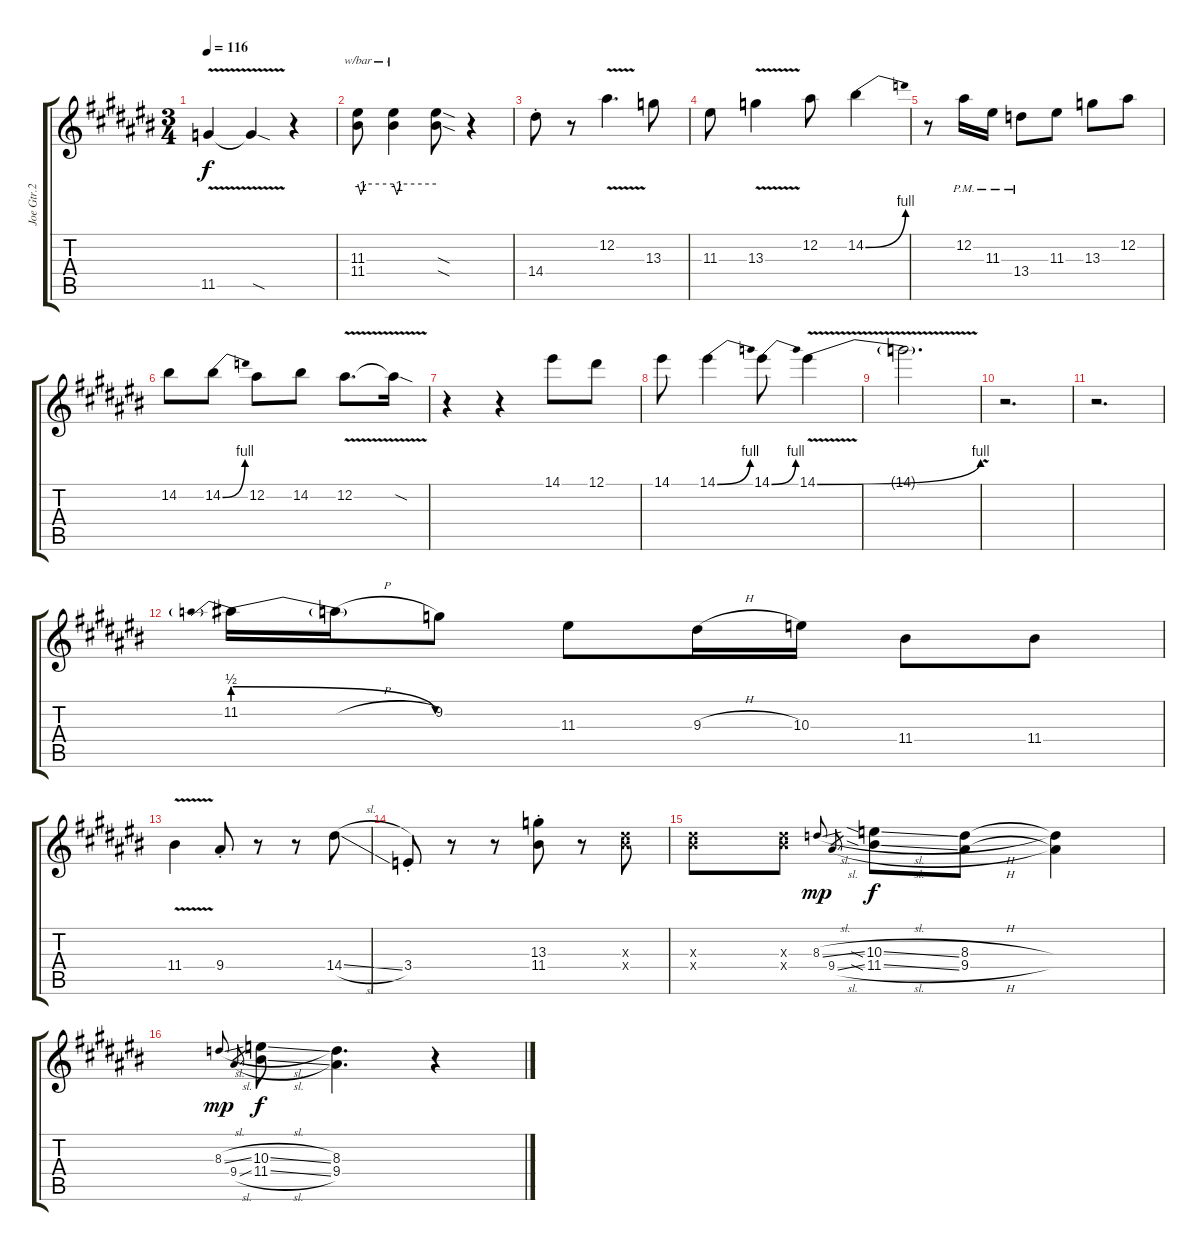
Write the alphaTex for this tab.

\track ("Joe Gtr.2" "Joe Gtr.2") {instrument overdrivenguitar}
\staff {score tabs}
\tuning (Eb4 Bb3 Gb3 Db3 Ab2 Eb2) {hide}
\ts (3 4)
\tempo 116
\clef g2
\ks c#
11.5{v}.4{dy f} 11.5{sod t}.4 r.4 |
(11.3 11.4).8{tbe (custom default 0 0 5 -4 13 0 60 0)} (11.3{t} 11.4{t}).4{tbe (custom default 0 0 5 -4 10 0 60 0)} (11.3{sod t} 11.4{sod t}).8 r.4 |
14.4{st}.8 r.8 12.2{v}.4{d} 13.3.8 |
11.3.8 13.3{v}.4 12.2.8 14.2{be (bend 0 0 60 4)}.4 |
r.8 12.2{pm}.16 11.3{pm}.16 13.4{pm}.8 11.3.8 13.3.8 12.2.8 |
14.2.8 14.2{be (bend 0 0 60 4)}.8 12.2.8 14.2.8 12.2{v}.8{d} 12.2{sod t}.16 |
r.4 r.4 14.1.8 12.1.8 |
14.1.8 14.1{be (bend 0 0 60 4)}.4 14.1{be (bend 0 0 60 4)}.8 14.1{be (bend 0 0 60 4) v}.4 |
14.1{v t}.2{d} |
r.2{d} |
r.2{d} |
11.2{be (prebendrelease 0 2 60 0)}.16 11.2{h t}.16 9.2.8 11.3.8 9.3{h}.16 10.3.16 11.4.8 11.4.8 |
11.4{v}.4 9.4{st}.8 r.8 r.8 14.4{sl}.8 |
3.4{st}.8 r.8 r.8 (13.3{st} 11.4{st}).8 r.8 (9.3{x} 11.4{x}).8 |
(9.3{x} 11.4{x}).8 (9.3{x} 11.4{x}).8 8.3{sl}.16{gr onbeat dy mp} 9.4{sl}.16{gr} (10.3{sia sl} 11.4{sia sl}).8{dy f} (8.3{h} 9.4{h}).8 (8.3{t} 9.4{t}).4 |
8.3{sl}.16{gr onbeat dy mp} 9.4{sl}.16{gr} (10.3{sl} 11.4{sl}).8{dy f} (8.3 9.4).4{d} r.4{instrument overdrivenguitar}
